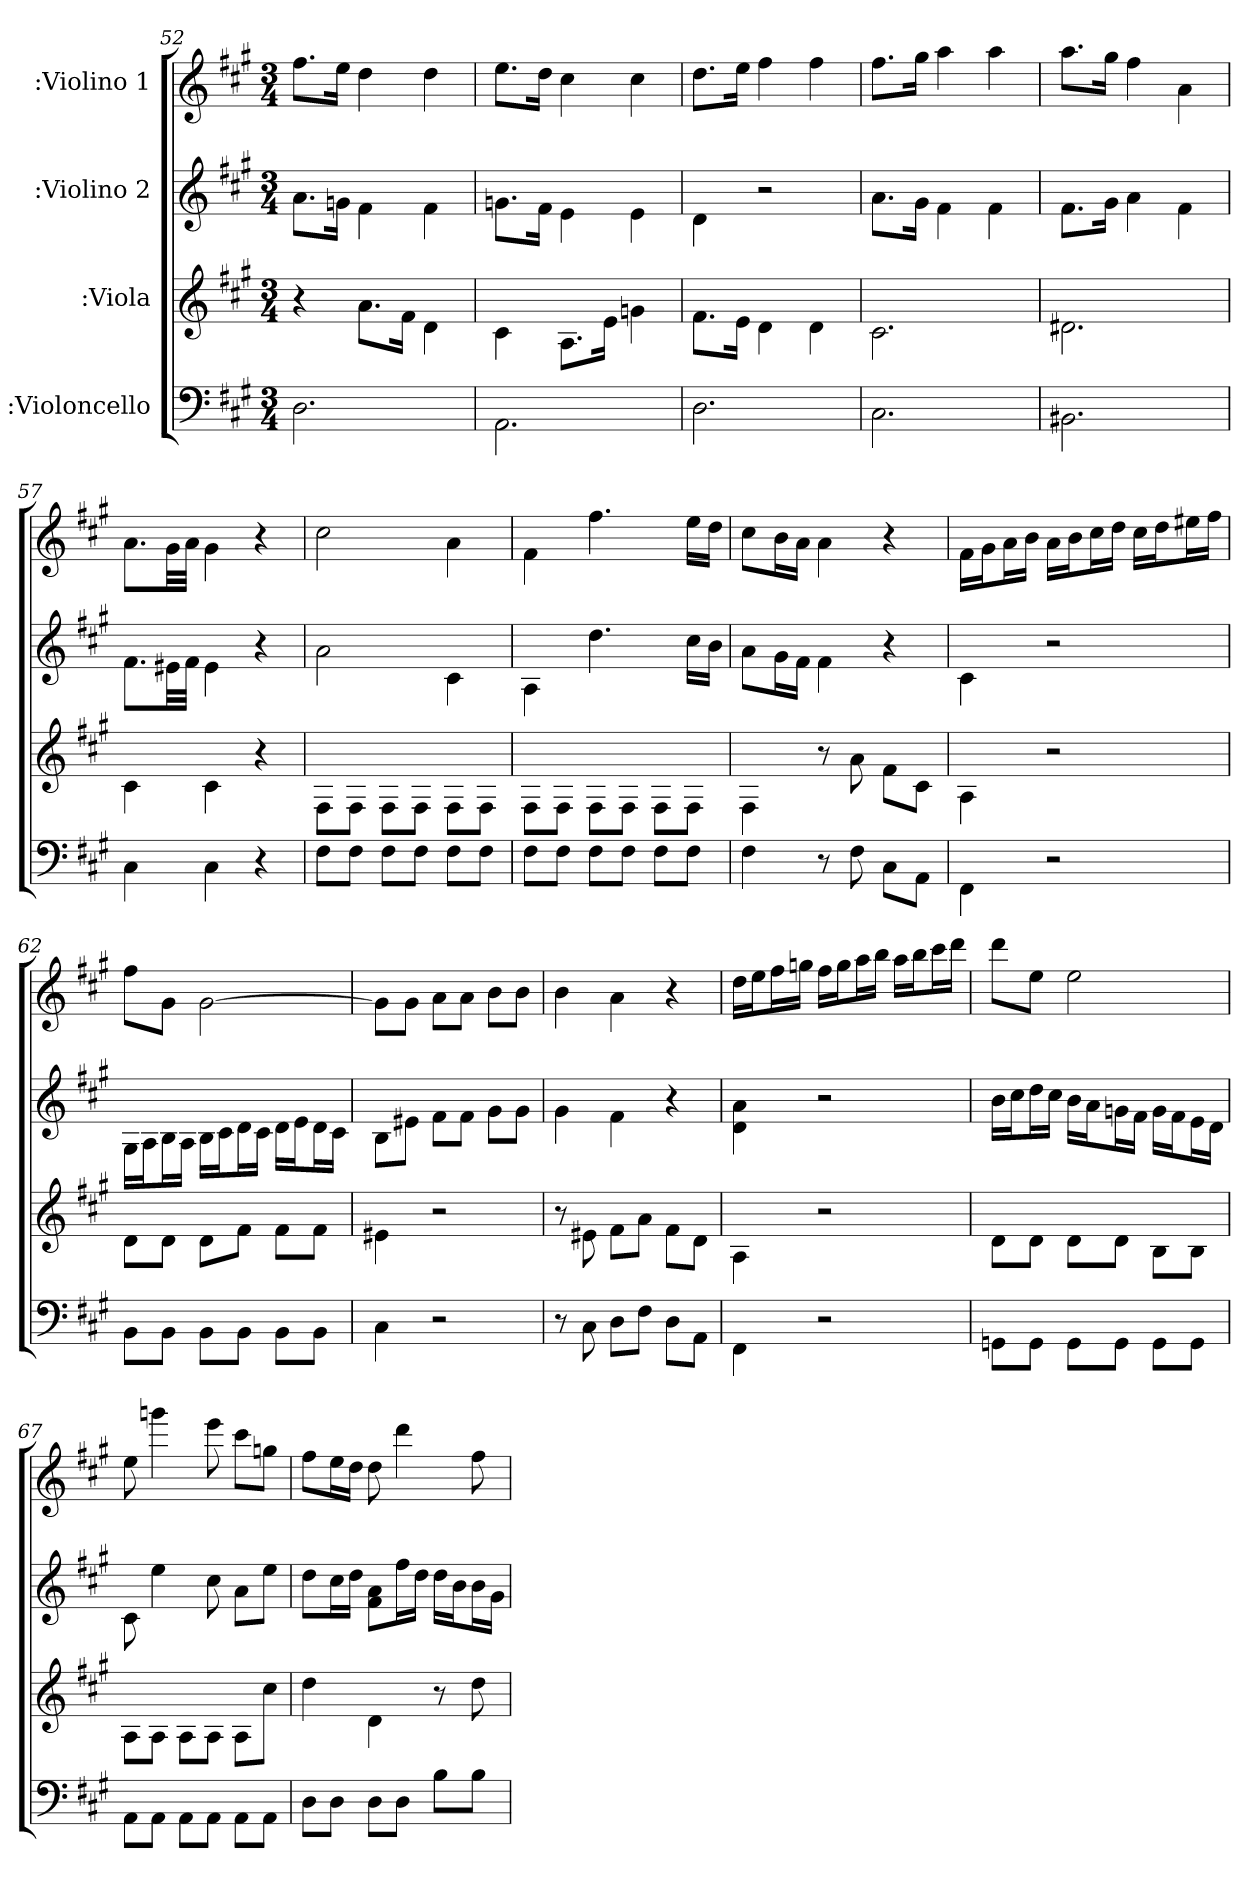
**kern	**kern	**kern	**kern
*part4	*part3	*part2	*part1
*staff4	*staff3	*staff2	*staff1
*I":Violoncello	*I":Viola	*I":Violino 2	*I":Violino 1
*k[f#c#g#]	*k[f#c#g#]	*k[f#c#g#]	*k[f#c#g#]
*A:	*A:	*A:	*A:
*M3/4	*M3/4	*M3/4	*M3/4
=52	=52	=52	=52
2.D\	4r	8.a\L	8.ff#\L
.	.	16gn\Jk	16ee\Jk
.	8.a\L	4f#\	4dd\
.	16f#\Jk	.	.
.	4d\	4f#\	4dd\
=53	=53	=53	=53
2.AA\	4c#\	8.gn\L	8.ee\L
.	.	16f#\Jk	16dd\Jk
.	8.A\L	4e\	4cc#\
.	16e\Jk	.	.
.	4gn\	4e\	4cc#\
=54	=54	=54	=54
2.D\	8.f#\L	4d\	8.dd\L
.	16e\Jk	.	16ee\Jk
.	4d\	2r	4ff#\
.	4d\	.	4ff#\
=55	=55	=55	=55
2.C#\	2.c#\	8.a\L	8.ff#\L
.	.	16g#\Jk	16gg#\Jk
.	.	4f#\	4aa\
.	.	4f#\	4aa\
=56	=56	=56	=56
2.BB#X\	2.d#X\	8.f#\L	8.aa\L
.	.	16g#\Jk	16gg#\Jk
.	.	4a\	4ff#\
.	.	4f#\	4a\
=57	=57	=57	=57
4C#\	4c#\	8.f#\L	8.a\L
.	.	32e#X\LL	32g#\LL
.	.	32f#\JJJ	32a\JJJ
4C#\	4c#\	4e#\	4g#\
4r	4r	4r	4r
=58	=58	=58	=58
8F#\L	8F#\L	2a\	2cc#\
8F#\J	8F#\J	.	.
8F#\L	8F#\L	.	.
8F#\J	8F#\J	.	.
8F#\L	8F#\L	4c#\	4a\
8F#\J	8F#\J	.	.
=59	=59	=59	=59
8F#\L	8F#\L	4A\	4f#\
8F#\J	8F#\J	.	.
8F#\L	8F#\L	4.dd\	4.ff#\
8F#\J	8F#\J	.	.
8F#\L	8F#\L	.	.
8F#\J	8F#\J	16cc#\LL	16ee\LL
.	.	16b\JJ	16dd\JJ
=60	=60	=60	=60
4F#\	4F#\	8a\L	8cc#\L
.	.	16g#\L	16b\L
.	.	16f#\JJ	16a\JJ
8r	8r	4f#\	4a\
8F#\	8a\	.	.
8C#\L	8f#\L	4r	4r
8AA\J	8c#\J	.	.
=61	=61	=61	=61
4FF#\	4A\	4c#\	16f#\LL
.	.	.	16g#\J
.	.	.	16a\L
.	.	.	16b\JJ
2r	2r	2r	16a\LL
.	.	.	16b\J
.	.	.	16cc#\L
.	.	.	16dd\JJ
.	.	.	16cc#\LL
.	.	.	16dd\J
.	.	.	16ee#X\L
.	.	.	16ff#\JJ
=62	=62	=62	=62
8BB\L	8d\L	16G#\LL	8ff#\L
.	.	16A\J	.
8BB\J	8d\J	16B\L	8g#\J
.	.	16A\JJ	.
8BB\L	8d\L	16B\LL	[2g#\
.	.	16c#\J	.
8BB\J	8f#\J	16d\L	.
.	.	16c#\JJ	.
8BB\L	8f#\L	16d\LL	.
.	.	16e\J	.
8BB\J	8f#\J	16d\L	.
.	.	16c#\JJ	.
=63	=63	=63	=63
4C#\	4e#X\	8B\L	8g#\L]
.	.	8e#X\J	8g#\J
2r	2r	8f#\L	8a\L
.	.	8f#\J	8a\J
.	.	8g#\L	8b\L
.	.	8g#\J	8b\J
=64	=64	=64	=64
8r	8r	4g#\	4b\
8C#\	8e#X\	.	.
8D\L	8f#\L	4f#\	4a\
8F#\J	8a\J	.	.
8D\L	8f#\L	4r	4r
8AA\J	8d\J	.	.
=65	=65	=65	=65
4FF#\	4A\	4a\ 4d\	16dd\LL
.	.	.	16ee\J
.	.	.	16ff#\L
.	.	.	16ggn\JJ
2r	2r	2r	16ff#\LL
.	.	.	16gg\J
.	.	.	16aa\L
.	.	.	16bb\JJ
.	.	.	16aa\LL
.	.	.	16bb\J
.	.	.	16ccc#\L
.	.	.	16ddd\JJ
=66	=66	=66	=66
8GGn\L	8d\L	16b\LL	8ddd\L
.	.	16cc#\J	.
8GG\J	8d\J	16dd\L	8ee\J
.	.	16cc#\JJ	.
8GG\L	8d\L	16b\LL	2ee\
.	.	16a\J	.
8GG\J	8d\J	16gn\L	.
.	.	16f#\JJ	.
8GG\L	8B\L	16g\LL	.
.	.	16f#\J	.
8GG\J	8B\J	16e\L	.
.	.	16d\JJ	.
=67	=67	=67	=67
8AA\L	8A\L	8c#\	8ee\
8AA\J	8A\J	4ee\	4gggn\
8AA\L	8A\L	.	.
8AA\J	8A\J	8cc#\	8eee\
8AA\L	8A\L	8a\L	8ccc#\L
8AA\J	8cc#\J	8ee\J	8gg\J
=68	=68	=68	=68
8D\L	4dd\	8dd\L	8ff#\L
8D\J	.	16cc#\L	16ee\L
.	.	16dd\JJ	16dd\JJ
8D\L	4d\	8a\ 8f#\L	8dd\
8D\J	.	16ff#\L	4ddd\
.	.	16dd\JJ	.
8B\L	8r	16dd\LL	.
.	.	16b\J	.
8B\J	8dd\	16b\L	8ff#\
.	.	16g#\JJ	.
=	=	=	=
*-	*-	*-	*-
